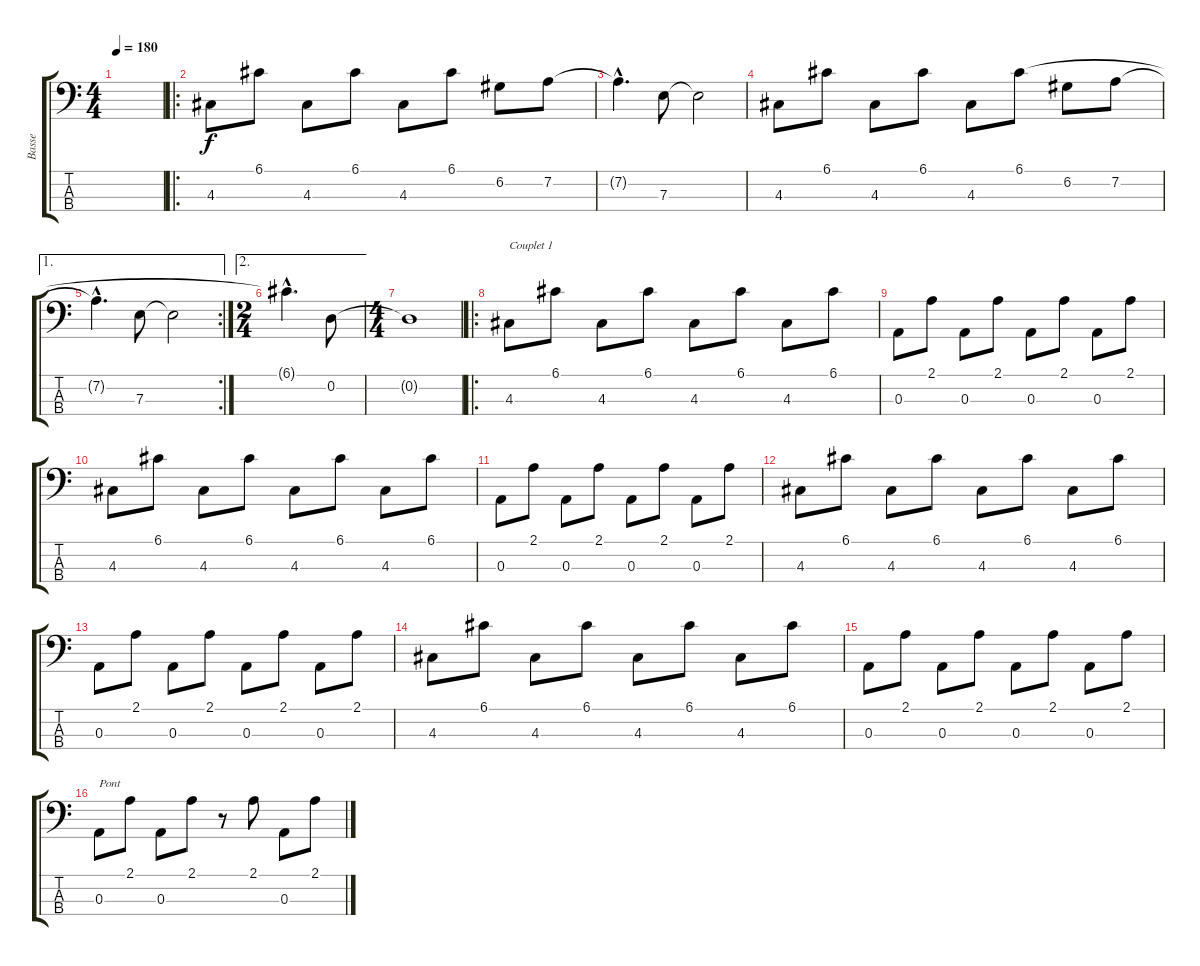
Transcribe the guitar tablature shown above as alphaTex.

\track ("Basse" "Basse") {instrument electricbassfinger}
\staff {score tabs}
\tuning (G2 D2 A1 E1) {hide}
\ts (4 4)
\tempo 180
\clef f4
\ks c
|
\ro
4.3.8 6.1.8 4.3.8 6.1.8 4.3.8 6.1.8 6.2.8 7.2.8 |
7.2{hac t}.4{d} 7.3.8 7.3{t}.2 |
4.3.8 6.1.8 4.3.8 6.1.8 4.3.8 6.1.8 6.2.8 7.2.8 |
\ae 1
\rc 2
7.2{hac t}.4{d} 7.3.8 7.3{t}.2 |
\ae 2
\ts (2 4)
6.1{hac t}.4{d} 0.2.8 |
\ts (4 4)
0.2{t}.1 |
\ro
4.3.8{txt "Couplet 1"} 6.1.8 4.3.8 6.1.8 4.3.8 6.1.8 4.3.8 6.1.8 |
0.3.8 2.1.8 0.3.8 2.1.8 0.3.8 2.1.8 0.3.8 2.1.8 |
4.3.8 6.1.8 4.3.8 6.1.8 4.3.8 6.1.8 4.3.8 6.1.8 |
0.3.8 2.1.8 0.3.8 2.1.8 0.3.8 2.1.8 0.3.8 2.1.8 |
4.3.8 6.1.8 4.3.8 6.1.8 4.3.8 6.1.8 4.3.8 6.1.8 |
0.3.8 2.1.8 0.3.8 2.1.8 0.3.8 2.1.8 0.3.8 2.1.8 |
4.3.8 6.1.8 4.3.8 6.1.8 4.3.8 6.1.8 4.3.8 6.1.8 |
0.3.8 2.1.8 0.3.8 2.1.8 0.3.8 2.1.8 0.3.8 2.1.8 |
0.3.8{txt "Pont"} 2.1.8 0.3.8 2.1.8 r.8 2.1.8 0.3.8 2.1.8
